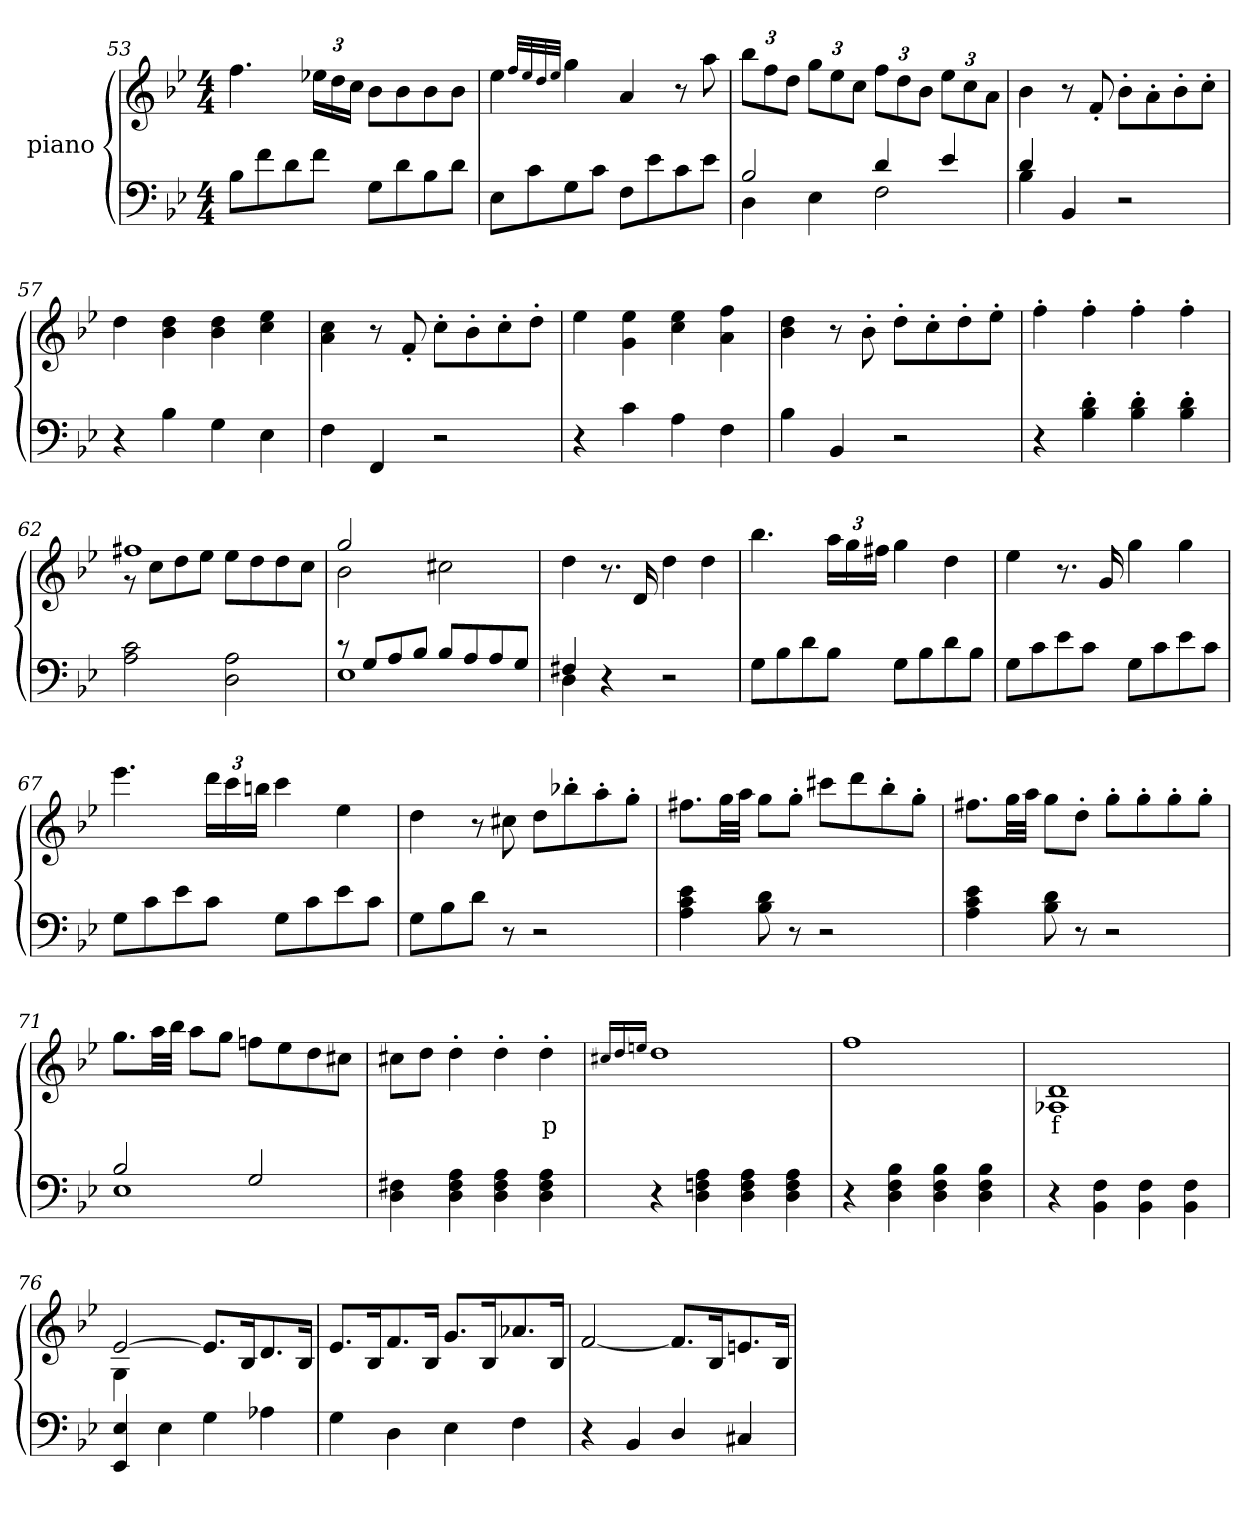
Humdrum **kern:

**kern	**kern	**text
*part2	*part1	*part1
*staff2	*staff1	*staff1
*	*I"piano	*
*clefF4	*clefG2	*
*k[b-e-]	*k[b-e-]	*
*B-:	*B-:	*
*M4/4	*M4/4	*
=53	=53	=53
8B-L	4.ff	.
8f	.	.
8d	.	.
8fJ	24ee-XLL	.
.	24dd	.
.	24ccJJ	.
8GL	8b-L	.
8d	8b-	.
8B-	8b-	.
8dJ	8b-J	.
=54	=54	=54
8E-L	4ee-	.
8c	.	.
.	32qffLLL	.
.	32qee-	.
.	32qdd	.
.	32qee-JJJ	.
8G	4gg	.
8cJ	.	.
8FL	4a	.
8e-	.	.
8c	8r	.
8e-J	8aa	.
=55	=55	=55
*^	*	*
2B-	4D	12bb-L	.
.	.	12ff	.
.	.	12ddJ	.
.	4E-	12ggL	.
.	.	12ee-	.
.	.	12ccJ	.
4d	2F	12ffL	.
.	.	12dd	.
.	.	12b-J	.
4e-	.	12ee-L	.
.	.	12cc	.
.	.	12aJ	.
=56	=56	=56	=56
4d	4B-	4b-	.
4BB-	2.ryy	8r	.
.	.	8f'>	.
2r	.	8b-'>L	.
.	.	8a'>	.
.	.	8b-'>	.
.	.	8cc'>J	.
*v	*v	*	*
=57	=57	=57
4r	4dd	.
4B-	4b- 4dd	.
4G	4b- 4dd	.
4E-	4cc 4ee-	.
=58	=58	=58
4F	4a 4cc	.
4FF	8r	.
.	8f'>	.
2r	8cc'>L	.
.	8b-'>	.
.	8cc'>	.
.	8dd'>J	.
=59	=59	=59
4r	4ee-	.
4c	4g 4ee-	.
4A	4cc 4ee-	.
4F	4a 4ff	.
=60	=60	=60
4B-	4b- 4dd	.
4BB-	8r	.
.	8b-'>	.
2r	8dd'>L	.
.	8cc'>	.
.	8dd'>	.
.	8ee-'>J	.
=61	=61	=61
4r	4ff'>	.
4B-'> 4d'>	4ff'>	.
4B-'> 4d'>	4ff'>	.
4B-'> 4d'>	4ff'>	.
=62	=62	=62
*	*^	*
2A 2c	1ff#X	8r	.
.	.	8ccL	.
.	.	8dd	.
.	.	8ee-J	.
2D 2A	.	8ee-L	.
.	.	8dd	.
.	.	8dd	.
.	.	8ccJ	.
=63	=63	=63	=63
*^	*	*	*
8r	1E-	2gg	2b-	.
8GL	.	.	.	.
8A	.	.	.	.
8B-J	.	.	.	.
8B-L	.	2ryy	2cc#X	.
8A	.	.	.	.
8A	.	.	.	.
8GJ	.	.	.	.
*	*	*v	*v	*
=64	=64	=64	=64
4F#X	4D	4dd	.
2.ryy	4r	8.r	.
.	.	16d	.
.	2r	4dd	.
.	.	4dd	.
*v	*v	*	*
=65	=65	=65
8GL	4.bb-	.
8B-	.	.
8d	.	.
8B-J	24aaLL	.
.	24gg	.
.	24ff#XJJ	.
8GL	4gg	.
8B-	.	.
8d	4dd	.
8B-J	.	.
=66	=66	=66
8GL	4ee-	.
8c	.	.
8e-	8.r	.
8cJ	.	.
.	16g	.
8GL	4gg	.
8c	.	.
8e-	4gg	.
8cJ	.	.
=67	=67	=67
8GL	4.eee-	.
8c	.	.
8e-	.	.
8cJ	24dddLL	.
.	24ccc	.
.	24bbnJJ	.
8GL	4ccc	.
8c	.	.
8e-	4ee-	.
8cJ	.	.
=68	=68	=68
8GL	4dd	.
8B-	.	.
8dJ	8r	.
8r	8cc#X	.
2r	8ddL	.
.	8bb-X'>	.
.	8aa'>	.
.	8gg'>J	.
=69	=69	=69
4A 4c 4e-	8.ff#XL	.
.	32ggLL	.
.	32aaJJJ	.
8B- 8d	8ggL	.
8r	8gg'>J	.
2r	8ccc#XL	.
.	8ddd	.
.	8bb-'>	.
.	8gg'>J	.
=70	=70	=70
4A 4c 4e-	8.ff#XL	.
.	32ggLL	.
.	32aaJJJ	.
8B- 8d	8ggL	.
8r	8dd'>J	.
2r	8gg'>L	.
.	8gg'>	.
.	8gg'>	.
.	8gg'>J	.
=71	=71	=71
*^	*	*
2B-	1E-	8.ggL	.
.	.	32aaLL	.
.	.	32bb-JJJ	.
.	.	8aaL	.
.	.	8ggJ	.
2G	.	8ffnL	.
.	.	8ee-	.
.	.	8dd	.
.	.	8cc#XJ	.
*v	*v	*	*
=72	=72	=72
4D 4F#X	8cc#XL	.
.	8ddJ	.
4D 4F# 4A	4dd'>	.
4D 4F# 4A	4dd'>	.
4D 4F# 4A	4dd'>	p
=73	=73	=73
.	16qcc#XLL	.
.	16qdd	.
.	16qeenJJ	.
4r	1dd	.
4D 4Fn 4A	.	.
4D 4F 4A	.	.
4D 4F 4A	.	.
=74	=74	=74
4r	1ff	.
4D 4F 4B-	.	.
4D 4F 4B-	.	.
4D 4F 4B-	.	.
=75	=75	=75
4r	1A-X 1d	f
4BB- 4F	.	.
4BB- 4F	.	.
4BB- 4F	.	.
=76	=76	=76
*	*^	*
4EE- 4E-	[2e-	4G	.
4E-	.	2.ryy	.
4G	8.e-L]	.	.
.	16B-	.	.
4A-X	8.d	.	.
.	16B-Jk	.	.
*	*v	*v	*
=77	=77	=77
4G	8.e-L	.
.	16B-	.
4D	8.f	.
.	16B-Jk	.
4E-	8.gL	.
.	16B-	.
4F	8.a-X	.
.	16B-Jk	.
=78	=78	=78
4r	[2f	.
4BB-	.	.
4D/	8.fL]	.
.	16B-	.
4C#X	8.en	.
.	16B-Jk	.
=	=	=
*-	*-	*-
